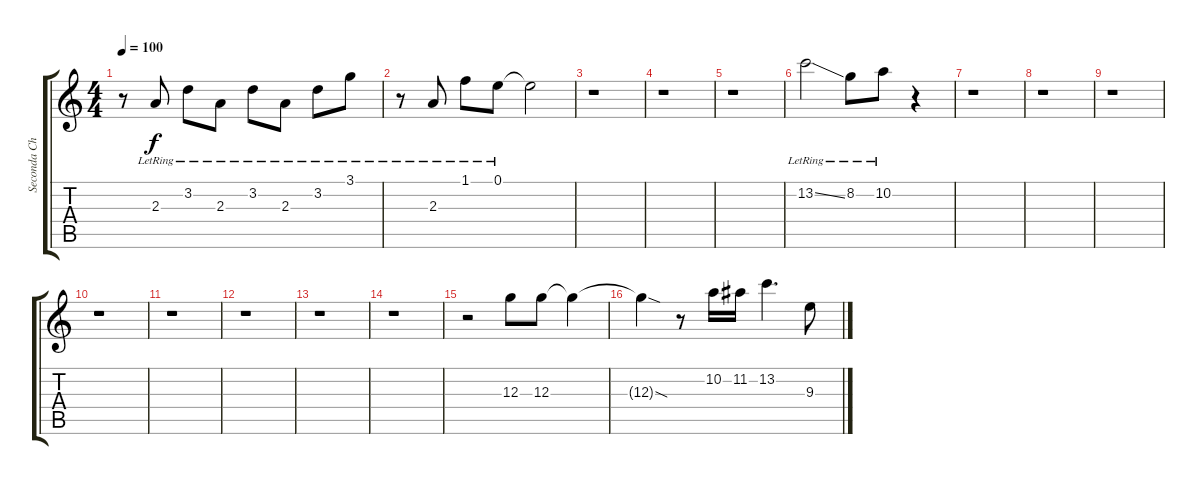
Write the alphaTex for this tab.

\track ("Seconda Chitarra" "Seconda Ch") {instrument acousticguitarsteel}
\staff {score tabs}
\tuning (E4 B3 G3 D3 A2 E2) {hide}
\ts (4 4)
\tempo 100
\clef g2
\ks c
r.8{dy f} 2.3{lr}.8 3.2{lr}.8 2.3{lr}.8 3.2{lr}.8 2.3{lr}.8 3.2{lr}.8 3.1{lr}.8 |
r.8 2.3{lr}.8 1.1{lr}.8 0.1{lr}.8 0.1{t}.2 |
r.1 |
r.1 |
r.1 |
13.2{ss lr}.2 8.2{lr}.8 10.2{lr}.8 r.4 |
r.1 |
r.1 |
r.1 |
r.1 |
r.1 |
r.1 |
r.1 |
r.1 |
r.2 12.3.8 12.3.8 12.3{t}.4 |
12.3{sod t}.4 r.8 10.2.16 11.2.16 13.2.4{d} 9.3.8
